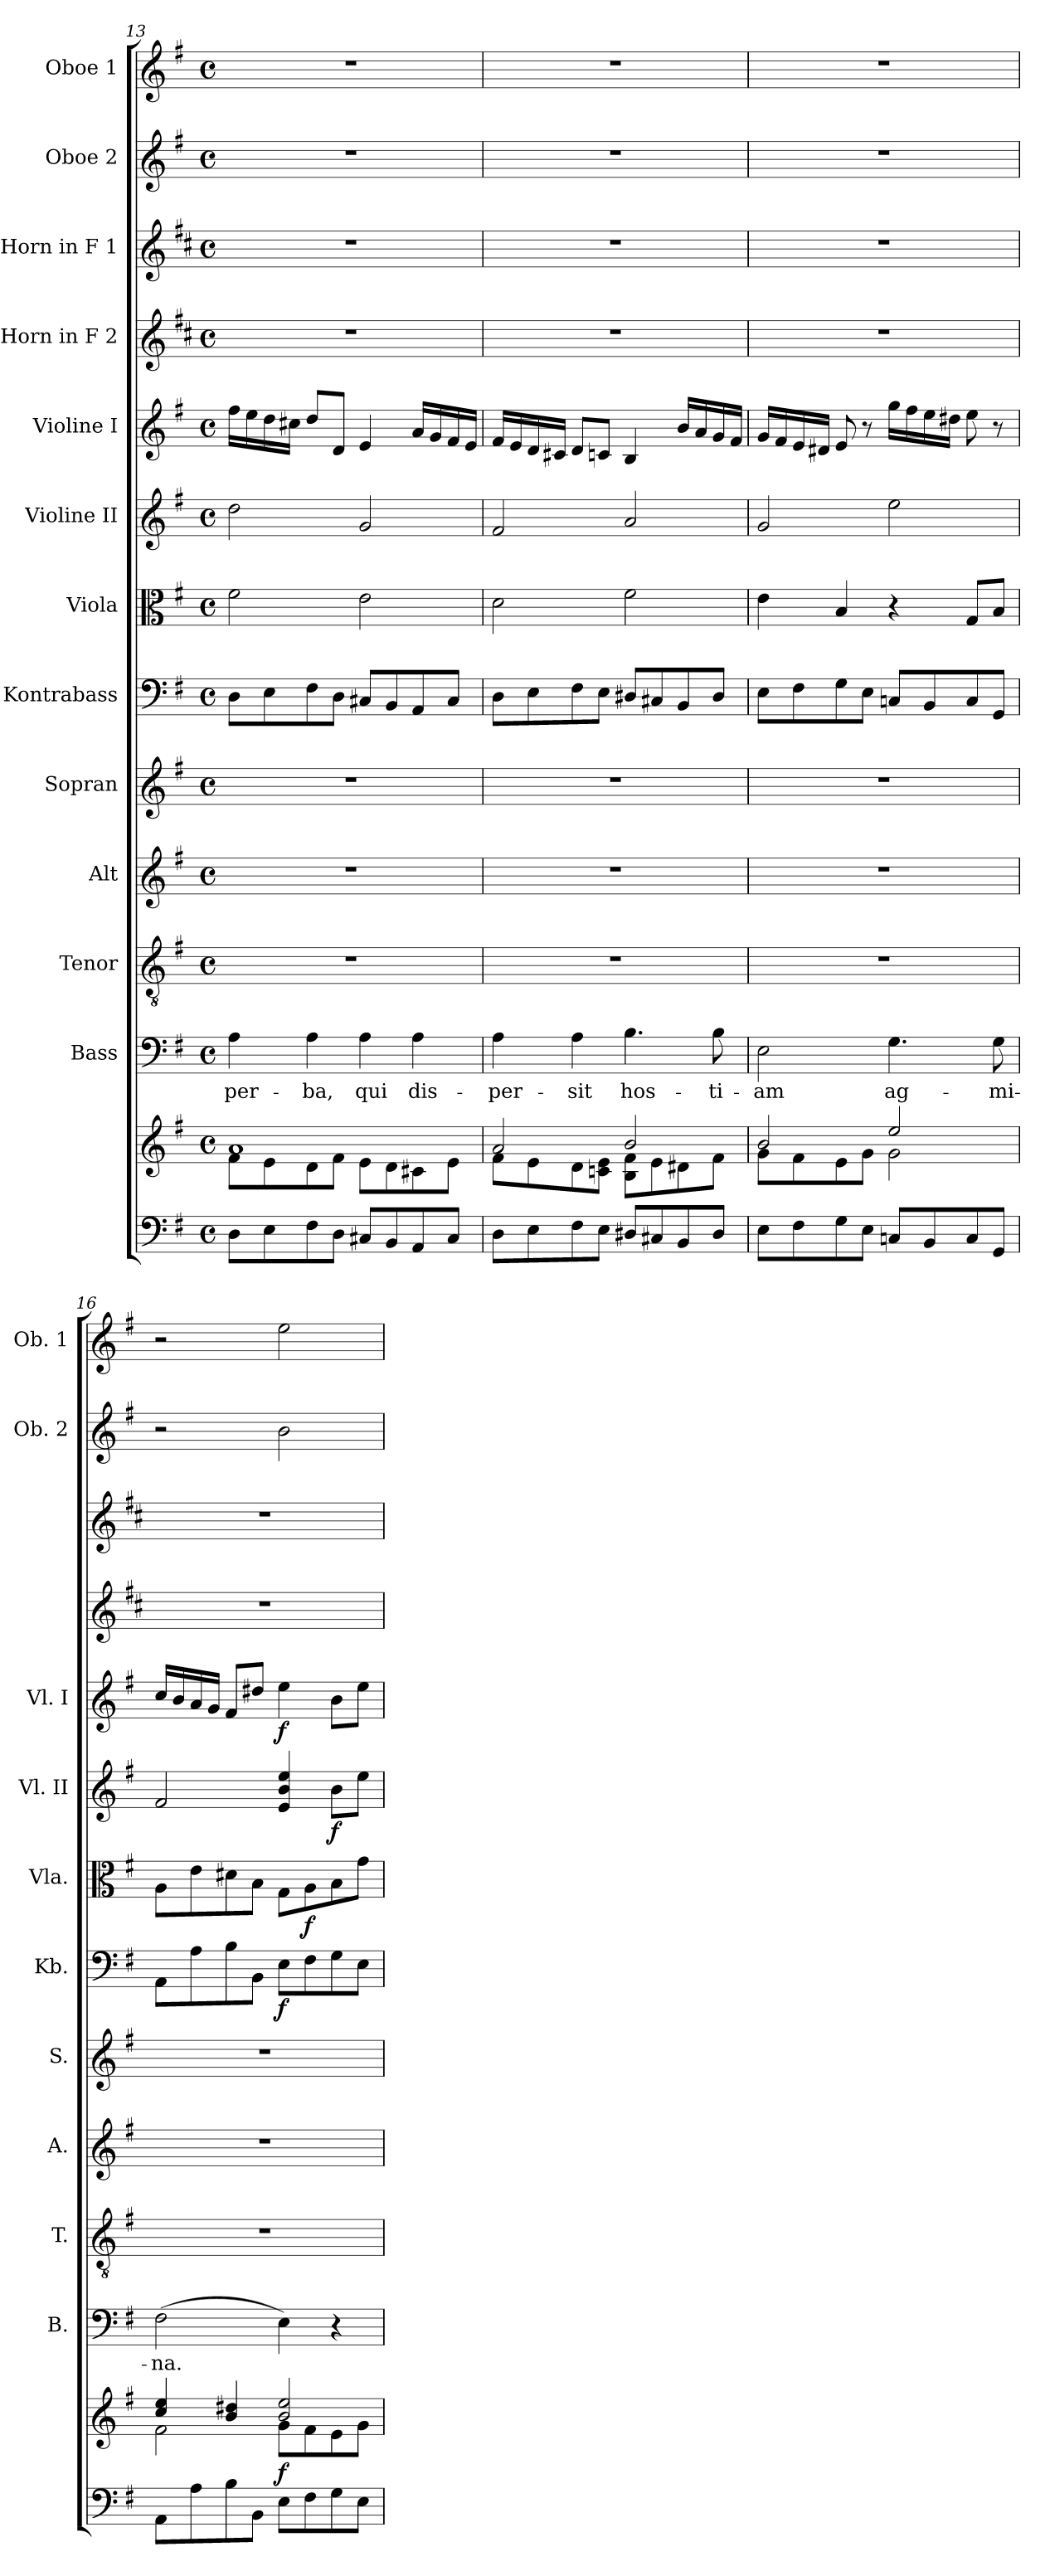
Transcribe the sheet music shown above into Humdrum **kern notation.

**kern	**kern	**dynam	**kern	**text	**kern	**kern	**kern	**kern	**dynam	**kern	**dynam	**kern	**dynam	**kern	**dynam	**kern	**kern	**kern	**kern
*part13	*part13	*part13	*part12	*part12	*part11	*part10	*part9	*part8	*part8	*part7	*part7	*part6	*part6	*part5	*part5	*part4	*part3	*part2	*part1
*staff14	*staff13	*staff13/14	*staff12	*staff12	*staff11	*staff10	*staff9	*staff8	*staff8	*staff7	*staff7	*staff6	*staff6	*staff5	*staff5	*staff4	*staff3	*staff2	*staff1
*	*	*	*I"Bass	*	*I"Tenor	*I"Alt	*I"Sopran	*I"Kontrabass	*	*I"Viola	*	*I"Violine II	*	*I"Violine I	*	*I"Horn in F 2	*I"Horn in F 1	*I"Oboe 2	*I"Oboe 1
*	*	*	*I'B.	*	*I'T.	*I'A.	*I'S.	*I'Kb.	*	*I'Vla.	*	*I'Vl. II	*	*I'Vl. I	*	*	*	*I'Ob. 2	*I'Ob. 1
*clefF4	*clefG2	*	*clefF4	*	*clefGv2	*clefG2	*clefG2	*clefF4	*	*clefC3	*	*clefG2	*	*clefG2	*	*clefG2	*clefG2	*clefG2	*clefG2
*	*	*	*	*	*	*	*	*ITrd7c12	*	*	*	*	*	*	*	*ITrd4c7	*ITrd4c7	*	*
*k[f#]	*k[f#]	*	*k[f#]	*	*k[f#]	*k[f#]	*k[f#]	*k[f#]	*	*k[f#]	*	*k[f#]	*	*k[f#]	*	*k[f#]	*k[f#]	*k[f#]	*k[f#]
*G:	*G:	*	*G:	*	*G:	*G:	*G:	*G:	*	*G:	*	*G:	*	*G:	*	*G:	*G:	*G:	*G:
*M4/4	*M4/4	*	*M4/4	*	*M4/4	*M4/4	*M4/4	*M4/4	*	*M4/4	*	*M4/4	*	*M4/4	*	*M4/4	*M4/4	*M4/4	*M4/4
*met(c)	*met(c)	*	*met(c)	*	*met(c)	*met(c)	*met(c)	*met(c)	*	*met(c)	*	*met(c)	*	*met(c)	*	*met(c)	*met(c)	*met(c)	*met(c)
=13	=13	=13	=13	=13	=13	=13	=13	=13	=13	=13	=13	=13	=13	=13	=13	=13	=13	=13	=13
*	*^	*	*	*	*	*	*	*	*	*	*	*	*	*	*	*	*	*	*
!	!	!	!	!	!LO:LY:b	!	!	!	!	!	!	!	!	!	!	!	!	!	!	!
8D\L	1a	8f#\L	.	4A\	-per-	1r	1r	1r	8DD\L	.	2f#\	.	2dd\	.	16ff#\LL	.	1r	1r	1r	1r
.	.	.	.	.	.	.	.	.	.	.	.	.	.	.	16ee\	.	.	.	.	.
8E\	.	8e\	.	.	.	.	.	.	8EE\	.	.	.	.	.	16dd\	.	.	.	.	.
.	.	.	.	.	.	.	.	.	.	.	.	.	.	.	16cc#X\JJ	.	.	.	.	.
!	!	!	!	!	!LO:LY:b	!	!	!	!	!	!	!	!	!	!	!	!	!	!	!
8F#\	.	8d\	.	4A\	-ba,	.	.	.	8FF#\	.	.	.	.	.	8dd/L	.	.	.	.	.
8D\J	.	8f#\J	.	.	.	.	.	.	8DD\J	.	.	.	.	.	8d/J	.	.	.	.	.
!	!	!	!	!	!LO:LY:b	!	!	!	!	!	!	!	!	!	!	!	!	!	!	!
8C#X/L	.	8e\L	.	4A\	qui	.	.	.	8CC#X/L	.	2e\	.	2g/	.	4e/	.	.	.	.	.
8BB/	.	8d\	.	.	.	.	.	.	8BBB/	.	.	.	.	.	.	.	.	.	.	.
!	!	!	!	!	!LO:LY:b	!	!	!	!	!	!	!	!	!	!	!	!	!	!	!
8AA/	.	8c#X\	.	4A\	dis-	.	.	.	8AAA/	.	.	.	.	.	16a/LL	.	.	.	.	.
.	.	.	.	.	.	.	.	.	.	.	.	.	.	.	16g/	.	.	.	.	.
8C#/J	.	8e\J	.	.	.	.	.	.	8CC#/J	.	.	.	.	.	16f#/	.	.	.	.	.
.	.	.	.	.	.	.	.	.	.	.	.	.	.	.	16e/JJ	.	.	.	.	.
=14	=14	=14	=14	=14	=14	=14	=14	=14	=14	=14	=14	=14	=14	=14	=14	=14	=14	=14	=14	=14
!	!	!	!	!	!LO:LY:b	!	!	!	!	!	!	!	!	!	!	!	!	!	!	!
8D\L	2a/	8f#\L	.	4A\	-per-	1r	1r	1r	8DD\L	.	2d\	.	2f#/	.	16f#/LL	.	1r	1r	1r	1r
.	.	.	.	.	.	.	.	.	.	.	.	.	.	.	16e/	.	.	.	.	.
8E\	.	8e\	.	.	.	.	.	.	8EE\	.	.	.	.	.	16d/	.	.	.	.	.
.	.	.	.	.	.	.	.	.	.	.	.	.	.	.	16c#X/JJ	.	.	.	.	.
!	!	!	!	!	!LO:LY:b	!	!	!	!	!	!	!	!	!	!	!	!	!	!	!
8F#\	.	8d\	.	4A\	-sit	.	.	.	8FF#\	.	.	.	.	.	8d/L	.	.	.	.	.
8E\J	.	8cn\ 8e\J	.	.	.	.	.	.	8EE\J	.	.	.	.	.	8cn/J	.	.	.	.	.
!	!	!	!	!	!LO:LY:b	!	!	!	!	!	!	!	!	!	!	!	!	!	!	!
8D#X/L	2b/	8B\ 8f#\L	.	4.B\	hos-	.	.	.	8DD#X/L	.	2f#\	.	2a/	.	4B/	.	.	.	.	.
8C#X/	.	8e\	.	.	.	.	.	.	8CC#X/	.	.	.	.	.	.	.	.	.	.	.
8BB/	.	8d#X\	.	.	.	.	.	.	8BBB/	.	.	.	.	.	16b/LL	.	.	.	.	.
.	.	.	.	.	.	.	.	.	.	.	.	.	.	.	16a/	.	.	.	.	.
!	!	!	!	!	!LO:LY:b	!	!	!	!	!	!	!	!	!	!	!	!	!	!	!
8D#/J	.	8f#\J	.	8B\	-ti-	.	.	.	8DD#/J	.	.	.	.	.	16g/	.	.	.	.	.
.	.	.	.	.	.	.	.	.	.	.	.	.	.	.	16f#/JJ	.	.	.	.	.
=15	=15	=15	=15	=15	=15	=15	=15	=15	=15	=15	=15	=15	=15	=15	=15	=15	=15	=15	=15	=15
!	!	!	!	!	!LO:LY:b	!	!	!	!	!	!	!	!	!	!	!	!	!	!	!
8E\L	2b/	8g\L	.	2E\	-am	1r	1r	1r	8EE\L	.	4e\	.	2g/	.	16g/LL	.	1r	1r	1r	1r
.	.	.	.	.	.	.	.	.	.	.	.	.	.	.	16f#/	.	.	.	.	.
8F#\	.	8f#\	.	.	.	.	.	.	8FF#\	.	.	.	.	.	16e/	.	.	.	.	.
.	.	.	.	.	.	.	.	.	.	.	.	.	.	.	16d#X/JJ	.	.	.	.	.
8G\	.	8e\	.	.	.	.	.	.	8GG\	.	4B/	.	.	.	8e/	.	.	.	.	.
8E\J	.	8g\J	.	.	.	.	.	.	8EE\J	.	.	.	.	.	8r	.	.	.	.	.
!	!	!	!	!	!LO:LY:b	!	!	!	!	!	!	!	!	!	!	!	!	!	!	!
8Cn/L	2ee/	2g\	.	4.G\	ag-	.	.	.	8CCn/L	.	4r	.	2ee\	.	16gg\LL	.	.	.	.	.
.	.	.	.	.	.	.	.	.	.	.	.	.	.	.	16ff#\	.	.	.	.	.
8BB/	.	.	.	.	.	.	.	.	8BBB/	.	.	.	.	.	16ee\	.	.	.	.	.
.	.	.	.	.	.	.	.	.	.	.	.	.	.	.	16dd#X\JJ	.	.	.	.	.
8C/	.	.	.	.	.	.	.	.	8CC/	.	8G/L	.	.	.	8ee\	.	.	.	.	.
!	!	!	!	!	!LO:LY:b	!	!	!	!	!	!	!	!	!	!	!	!	!	!	!
8GG/J	.	.	.	8G\	-mi-	.	.	.	8GGG/J	.	8B/J	.	.	.	8r	.	.	.	.	.
!!LO:PB:g=z
=16	=16	=16	=16	=16	=16	=16	=16	=16	=16	=16	=16	=16	=16	=16	=16	=16	=16	=16	=16	=16
!	!	!	!	!	!LO:LY:b	!	!	!	!	!	!	!	!	!	!	!	!	!	!	!
8AA\L	4cc/ 4ee/	2f#\	.	(>2F#\	-na.	1r	1r	1r	8AAA\L	.	8A\L	.	2f#/	.	16cc/LL	.	1r	1r	2r	2r
.	.	.	.	.	.	.	.	.	.	.	.	.	.	.	16b/	.	.	.	.	.
8A\	.	.	.	.	.	.	.	.	8AA\	.	8e\	.	.	.	16a/	.	.	.	.	.
.	.	.	.	.	.	.	.	.	.	.	.	.	.	.	16g/JJ	.	.	.	.	.
8B\	4b/ 4dd#X/	.	.	.	.	.	.	.	8BB\	.	8d#X\	.	.	.	8f#/L	.	.	.	.	.
8BB\J	.	.	.	.	.	.	.	.	8BBB\J	.	8B\J	.	.	.	8dd#X/J	.	.	.	.	.
!	!	!	!LO:DY:a=2	!	!	!	!	!	!	!LO:DY:b	!	!	!	!	!	!LO:DY:b	!	!	!	!
8E\L	2b/ 2ee/	8g\L	f	4E\)	.	.	.	.	8EE\L	f	8G\L	.	4e/ 4b/ 4ee/	.	4ee\	f	.	.	2b\	2ee\
!	!	!	!	!	!	!	!	!	!	!	!	!LO:DY:b	!	!	!	!	!	!	!	!
8F#\	.	8f#\	.	.	.	.	.	.	8FF#\	.	8A\	f	.	.	.	.	.	.	.	.
!	!	!	!	!	!	!	!	!	!	!	!	!	!	!LO:DY:b	!	!	!	!	!	!
8G\	.	8e\	.	4r	.	.	.	.	8GG\	.	8B\	.	8b\L	f	8b\L	.	.	.	.	.
8E\J	.	8g\J	.	.	.	.	.	.	8EE\J	.	8g\J	.	8ee\J	.	8ee\J	.	.	.	.	.
*	*v	*v	*	*	*	*	*	*	*	*	*	*	*	*	*	*	*	*	*	*
=	=	=	=	=	=	=	=	=	=	=	=	=	=	=	=	=	=	=	=
*-	*-	*-	*-	*-	*-	*-	*-	*-	*-	*-	*-	*-	*-	*-	*-	*-	*-	*-	*-
